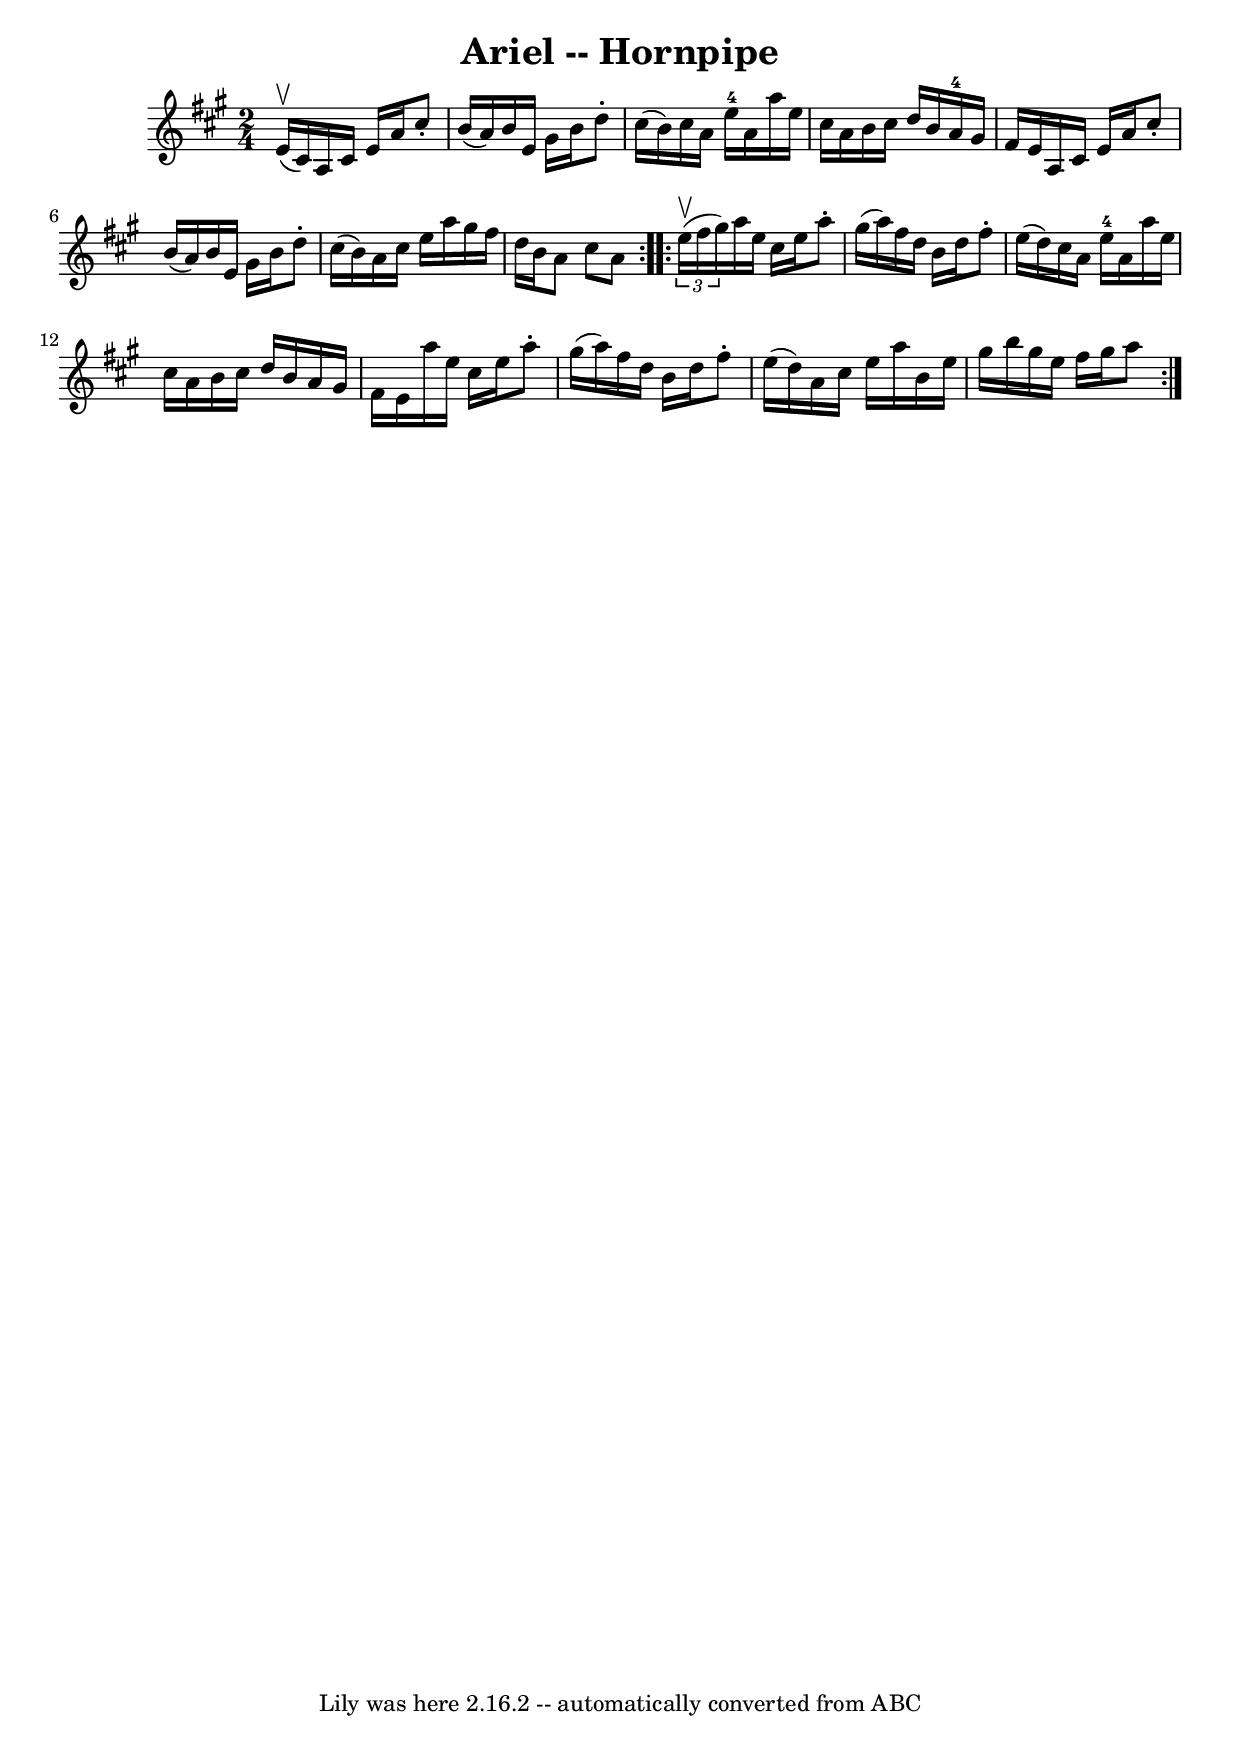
\version "2.7.40"
\include "Mammoth.ily"
\header {
	%% book = "Cole's 1000 Fiddle Tunes"
	crossRefNumber = "1"
	footnotes = ""
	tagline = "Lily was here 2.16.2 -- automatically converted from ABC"
	title = "Ariel -- Hornpipe"
}
voicedefault =  {


\repeat volta 2 {
\time 2/4 
\key a \major e'16 (^\upbow cis'16) |
 a16 cis'16 
 e'16 a'16 cis''8 -. b'16 (a'16) |
 b'16 e'16    
gis'16 b'16 d''8 -. cis''16 (b'16) |
 cis''16 a'16    
e''16-4 a'16 a''16 e''16 cis''16 a'16  |
 b'16    
cis''16 d''16 b'16 a'16-4 gis'16 fis'16 e'16  |
    
 a16 cis'16 e'16 a'16 cis''8 -. b'16 (a'16) |
 b'16 
 e'16 gis'16 b'16 d''8 -. cis''16 (b'16) |
 a'16    
cis''16 e''16 a''16 gis''16 fis''16 d''16 b'16  |
   
a'8 cis''8 a'8  }     \repeat volta 2 {   \times 2/3 { e''16 (^\upbow   
fis''16 gis''16) } |
 a''16 e''16 cis''16 e''16 a''8 
-. gis''16 (a''16) |
 fis''16 d''16 b'16 d''16    
fis''8 -. e''16 (d''16) |
 cis''16 a'16 e''16-4 a'16 
 a''16 e''16 cis''16 a'16  |
 b'16 cis''16 d''16    
b'16 a'16 gis'16 fis'16 e'16  |
 a''16 e''16    
cis''16 e''16 a''8 -. gis''16 (a''16) |
 fis''16 d''16 
 b'16 d''16 fis''8 -. e''16 (d''16) |
 a'16 cis''16  
 e''16 a''16 b'16 e''16 gis''16 b''16  |
 gis''16    
e''16 fis''16 gis''16 a''8  }   
}

\score{
    <<

	\context Staff="default"
	{
	    \voicedefault 
	}

    >>
	\layout {
	}
	\midi {}
}
